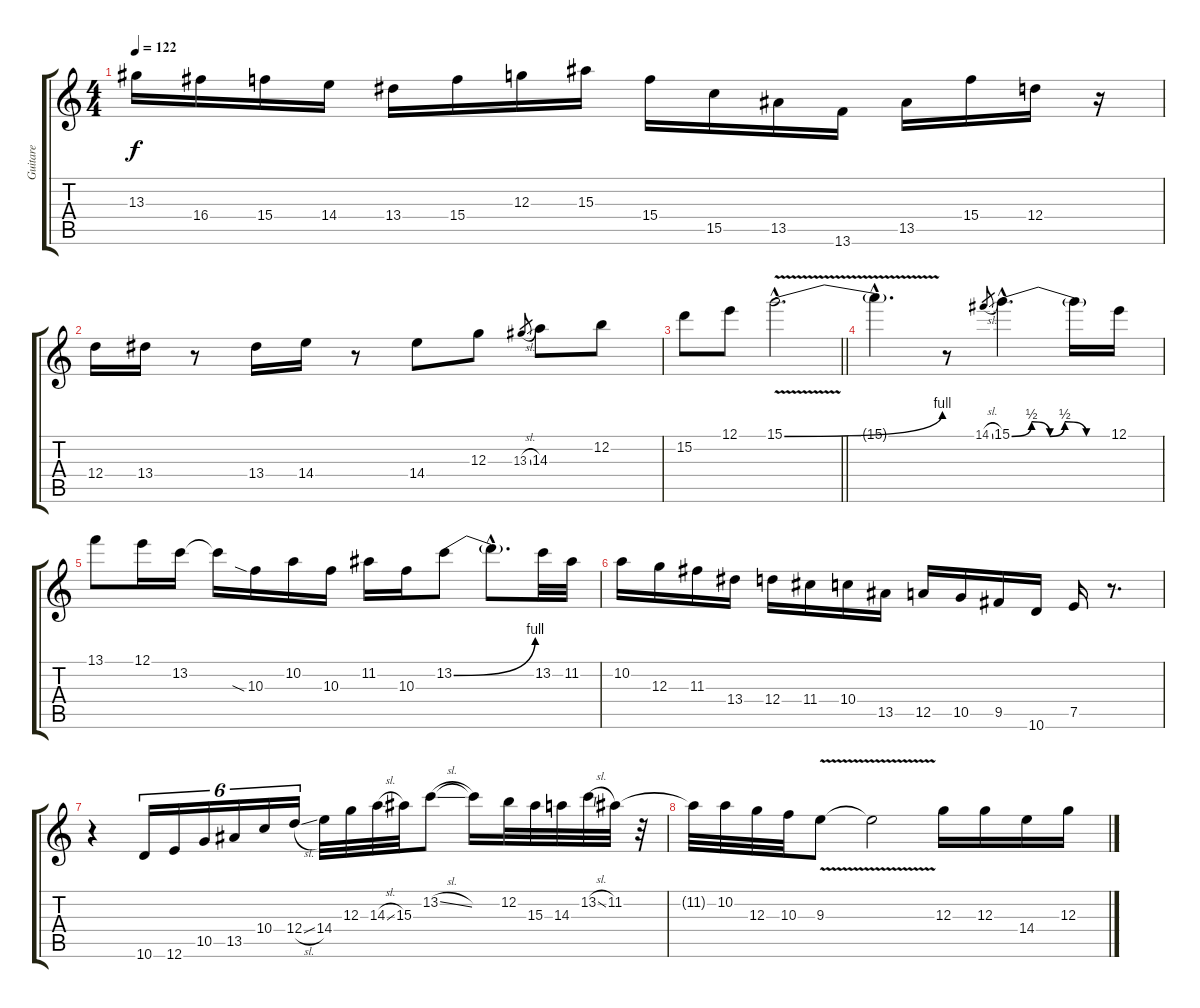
\track ("Guitare" "Guitare") {instrument overdrivenguitar}
\staff {score tabs}
\tuning (E4 B3 G3 D3 A2 E2) {hide}
\ts (4 4)
\tempo 122
\clef g2
\ks c
13.3{t}.16{dy f} 16.4.16 15.4.16 14.4.16 13.4.16 15.4.16 12.3.16 15.3.16 15.4.16 15.5.16 13.5.16 13.6.16 13.5.16 15.4.16 12.4.16 r.16 |
12.4.16 13.4.16 r.8 13.4.16 14.4.16 r.8 14.4.8 12.3.8 13.3{sl}.8{gr} 14.3.8 12.2.8 |
\barLineRight lightlight
15.2.8 12.1.8 15.1{be (bend 0 0 60 4) v hac}.2{d} |
15.1{hac t}.4{d} r.8 14.1{sl}.8{gr} 15.1{be (custom 0 0 12 2 23 0 32 2 45 0 60 0) hac}.4{d} 15.1{t}.16 12.1.16 |
13.1.8 12.1.16 13.2.16 13.2{t}.16 10.3{sia}.16 10.2.16 10.3.16 11.2.16 10.3.16 13.2{be (bend 0 0 60 4)}.8 13.2{hac t}.8{d} 13.2.32 11.2.32 |
10.2.16 12.3.16 11.3.16 13.4.16 12.4.16 11.4.16 10.4.16 13.5.16 12.5.16 10.5.16 9.5.16 10.6.16 7.5.16 r.8{d} |
r.4 10.6.16{tu (6 4)} 12.6.16{tu (6 4)} 10.5.16{tu (6 4)} 13.5.16{tu (6 4)} 10.4.16{tu (6 4)} 12.4{sl}.16{tu (6 4)} 14.4.32 12.3.32 14.3{sl}.32 15.3.32 13.2{sl}.8 13.2{t}.16 12.2.32 15.3.32 14.3.32 13.2{sl}.32 11.2.32 r.32 |
11.2{t}.32 10.2.32 12.3.32 10.3.32 9.3{v}.8 9.3{t}.2 12.3.16 12.3.16 14.4.16 12.3.16
